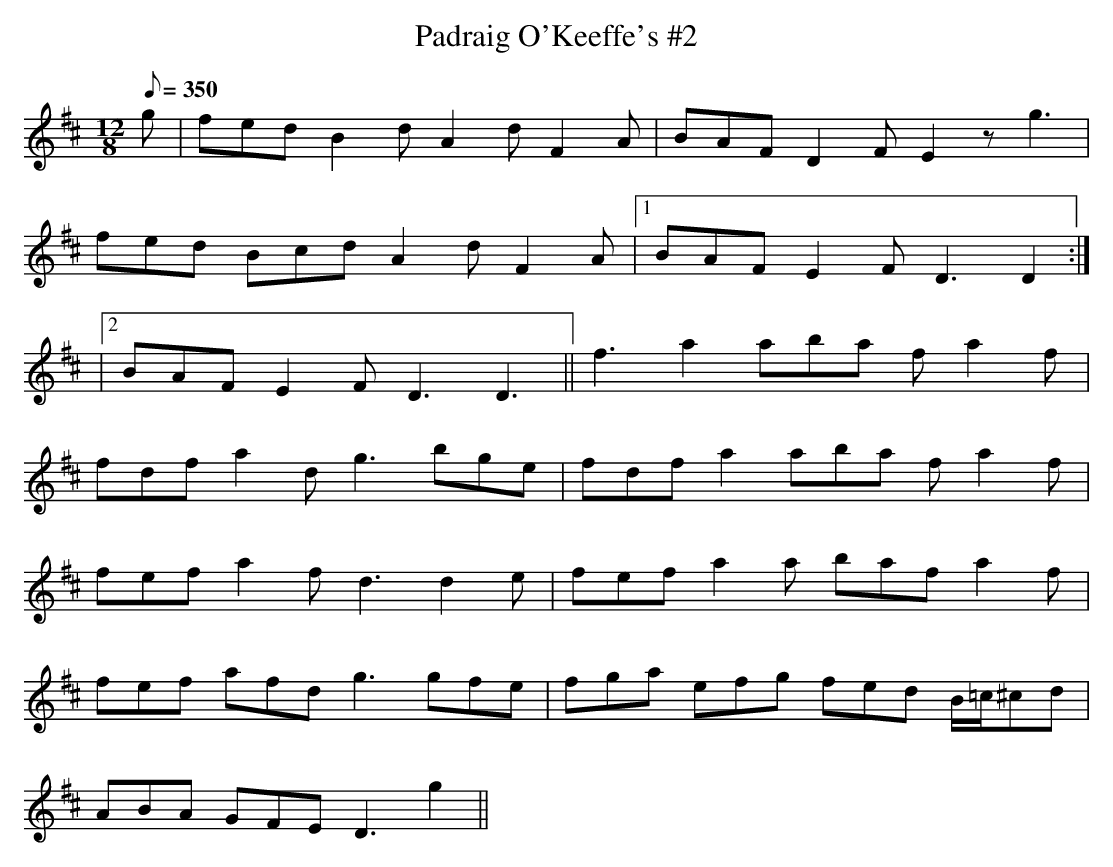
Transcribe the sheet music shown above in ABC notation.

X:1
T: Padraig O'Keeffe's #2
L: 1/8
M: 12/8
Q: 350
K: D
g|fed B2d A2d F2A|BAF D2F E2z g3|
fed Bcd A2d F2A|1 BAF E2F D3 D2 :|
|2 BAF E2F D3 D3 ||f3 a2 aba f a2f|
fdf a2d g3 bge|fdf a2 aba fa2 f|
fef a2f d3 d2e|fef a2a baf a2f|
fef afd g3 gfe|fga efg fed B/=c/^cd|
ABA GFE D3 g2||
